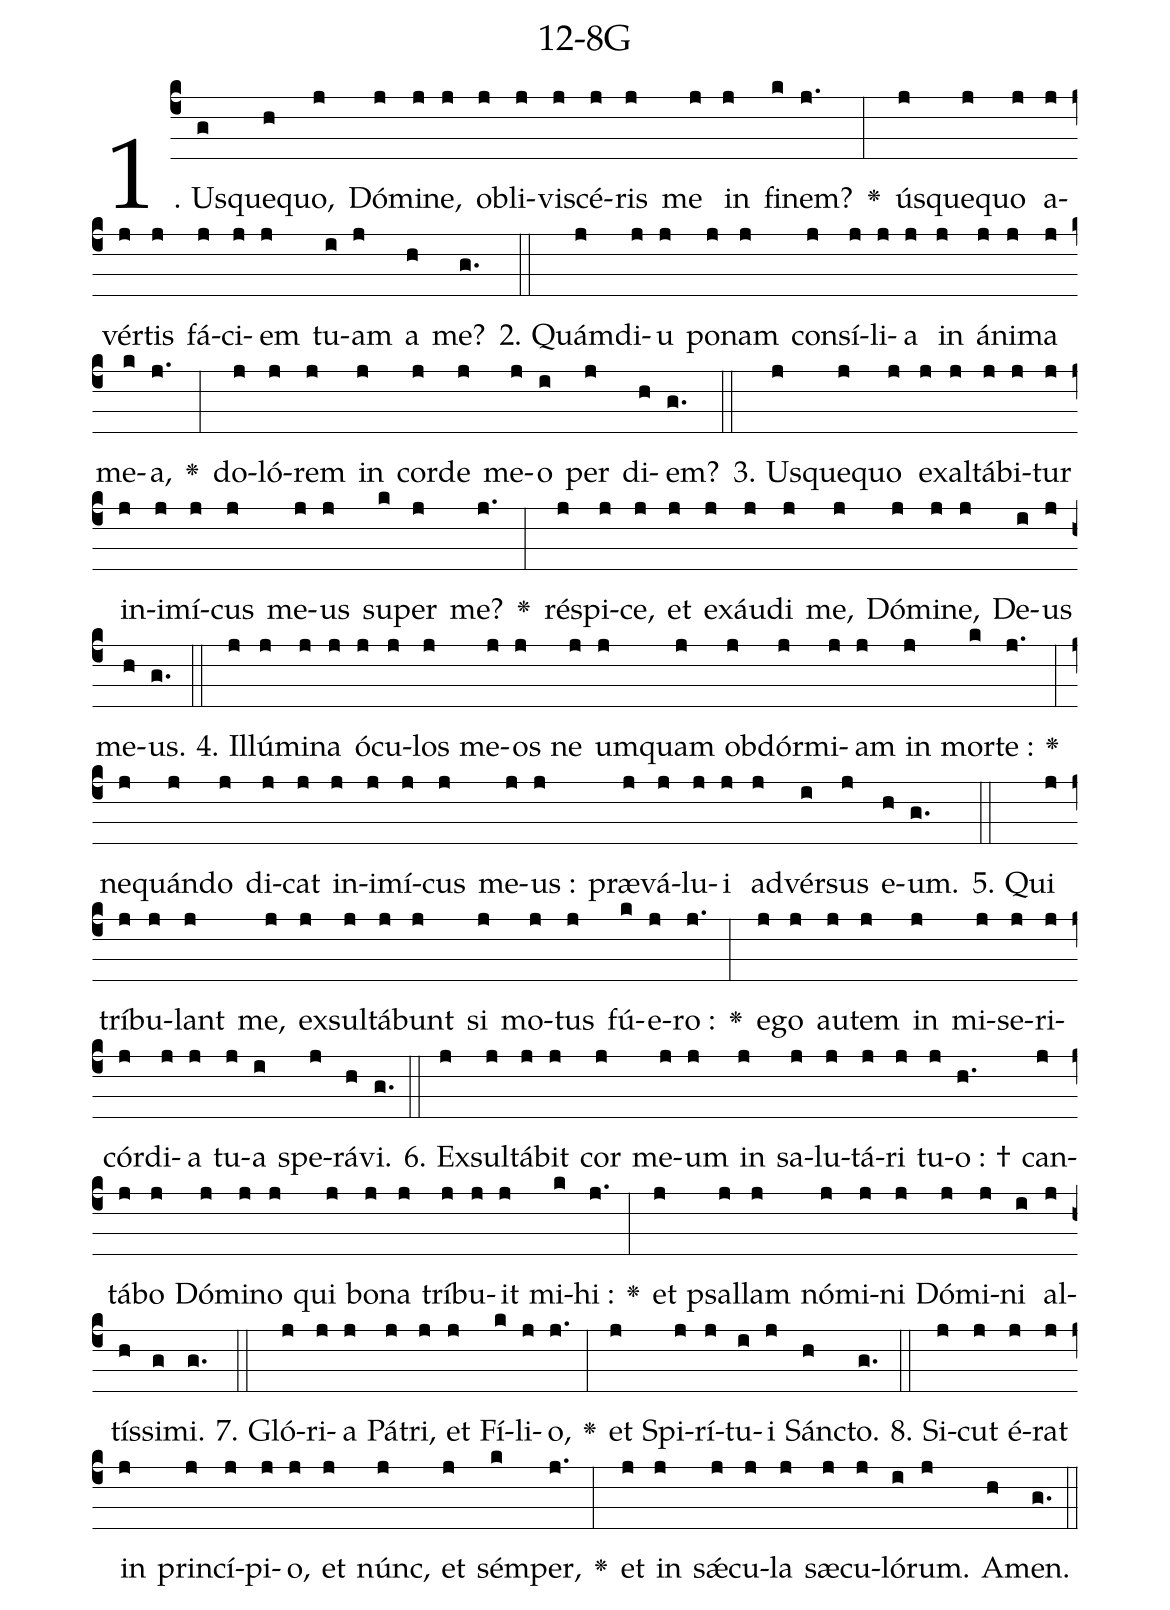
name: 12-8G;
%%
(c4)1. Us(g)que(h)quo,(j) Dó(j)mi(j)ne,(j) o(j)bli(j)vi(j)scé(j)ris(j) me(j) in(j) fi(k)nem?(j.) <v>\greheightstar</v>(:) ús(j)que(j)quo(j) a(j)vér(j)tis(j) fá(j)ci(j)em(j) tu(i)am(j) a(h) me?(g.) (::)
2. Quám(j)di(j)u(j) po(j)nam(j) con(j)sí(j)li(j)a(j) in(j) á(j)ni(j)ma(j) me(k)a,(j.) <v>\greheightstar</v>(:) do(j)ló(j)rem(j) in(j) cor(j)de(j) me(j)o(i) per(j) di(h)em?(g.) (::)
3. Us(j)que(j)quo(j) ex(j)al(j)tá(j)bi(j)tur(j) in(j)i(j)mí(j)cus(j) me(j)us(j) su(k)per(j) me?(j.) <v>\greheightstar</v>(:) ré(j)spi(j)ce,(j) et(j) ex(j)áu(j)di(j) me,(j) Dó(j)mi(j)ne,(j) De(i)us(j) me(h)us.(g.) (::)
4. Il(j)lú(j)mi(j)na(j) ó(j)cu(j)los(j) me(j)os(j) ne(j) um(j)quam(j) ob(j)dór(j)mi(j)am(j) in(j) mor(k)te :(j.) <v>\greheightstar</v>(:) ne(j)quán(j)do(j) di(j)cat(j) in(j)i(j)mí(j)cus(j) me(j)us :(j) præ(j)vá(j)lu(j)i(j) ad(j)vér(i)sus(j) e(h)um.(g.) (::)
5. Qui(j) trí(j)bu(j)lant(j) me,(j) ex(j)sul(j)tá(j)bunt(j) si(j) mo(j)tus(j) fú(k)e(j)ro :(j.) <v>\greheightstar</v>(:) e(j)go(j) au(j)tem(j) in(j) mi(j)se(j)ri(j)cór(j)di(j)a(j) tu(j)a(i) spe(j)rá(h)vi.(g.) (::)
6. Ex(j)sul(j)tá(j)bit(j) cor(j) me(j)um(j) in(j) sa(j)lu(j)tá(j)ri(j) tu(j)o : †(h.) can(j)tá(j)bo(j) Dó(j)mi(j)no(j) qui(j) bo(j)na(j) trí(j)bu(j)it(j) mi(k)hi :(j.) <v>\greheightstar</v>(:) et(j) psal(j)lam(j) nó(j)mi(j)ni(j) Dó(j)mi(j)ni(i) al(j)tís(h)si(g)mi.(g.) (::)
7. Gló(j)ri(j)a(j) Pá(j)tri,(j) et(j) Fí(k)li(j)o,(j.) <v>\greheightstar</v>(:) et(j) Spi(j)rí(j)tu(i)i(j) Sán(h)cto.(g.) (::)
8. Si(j)cut(j) é(j)rat(j) in(j) prin(j)cí(j)pi(j)o,(j) et(j) núnc,(j) et(j) sém(k)per,(j.) <v>\greheightstar</v>(:) et(j) in(j) sǽ(j)cu(j)la(j) sæ(j)cu(j)ló(i)rum.(j) A(h)men.(g.) (::)
